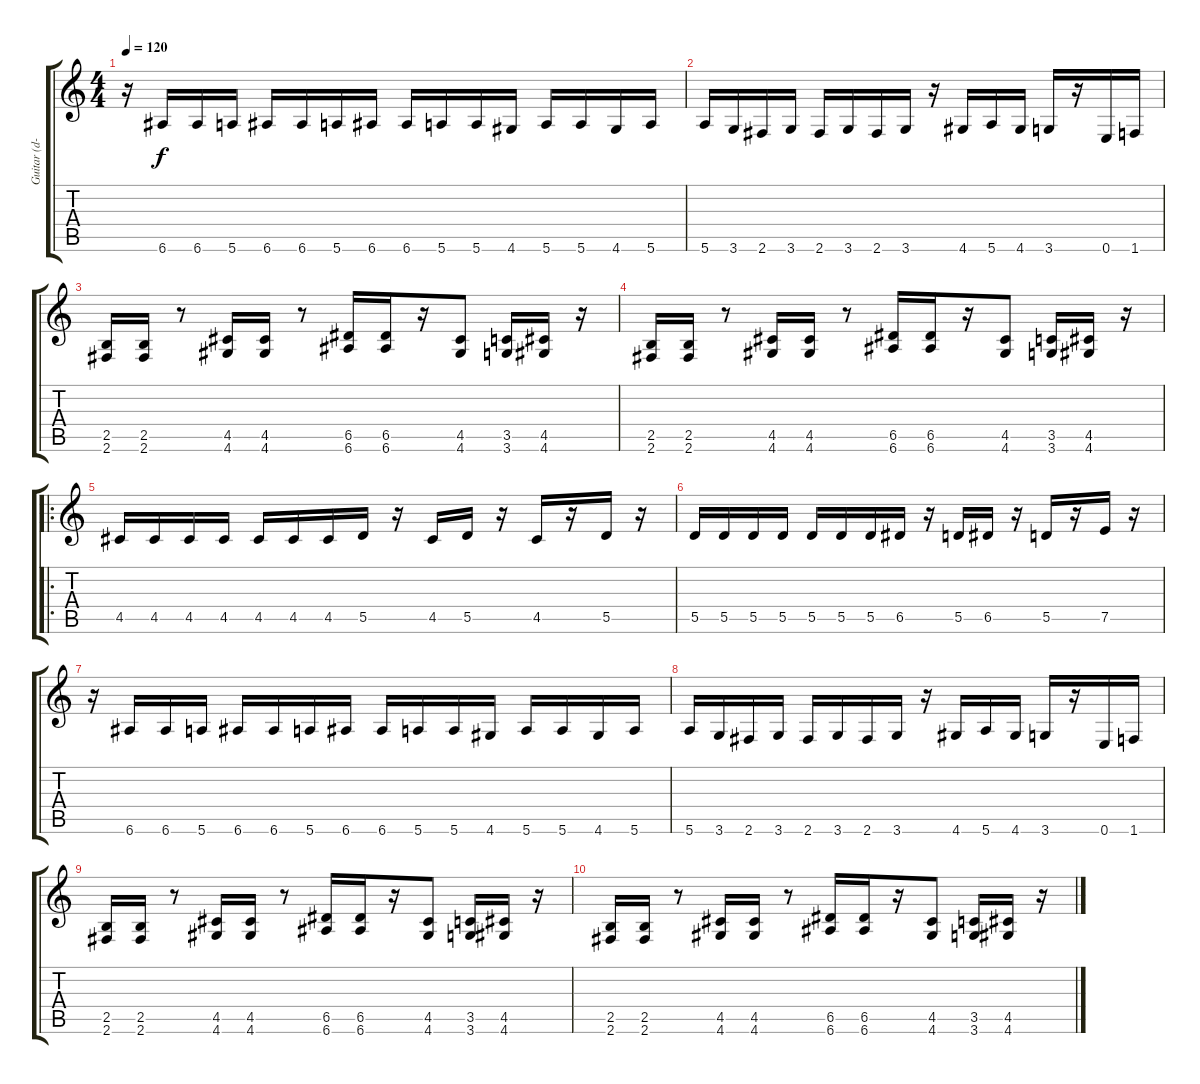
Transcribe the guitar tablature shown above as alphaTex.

\track ("Guitar (d-Man)" "Guitar (d-") {instrument overdrivenguitar}
\staff {score tabs}
\tuning (E4 B3 G3 D3 A2 E2) {hide}
\ts (4 4)
\tempo 120
\clef g2
\ks c
r.16{dy f} 6.6.16{volume 10 instrument distortionguitar} 6.6.16 5.6.16 6.6.16 6.6.16 5.6.16 6.6.16 6.6.16 5.6.16 5.6.16 4.6.16 5.6.16 5.6.16 4.6.16 5.6.16 |
5.6.16 3.6.16 2.6.16 3.6.16 2.6.16 3.6.16 2.6.16 3.6.16 r.16 4.6.16{volume 12} 5.6.16{instrument overdrivenguitar} 4.6.16 3.6.16 r.16 0.6.16 1.6.16 |
(2.5 2.6).16 (2.5 2.6).16 r.8 (4.5 4.6).16 (4.5 4.6).16 r.8 (6.5 6.6).16 (6.5 6.6).16 r.16 (4.5 4.6).8 (3.5 3.6).16 (4.5 4.6).16 r.16 |
(2.5 2.6).16 (2.5 2.6).16 r.8 (4.5 4.6).16 (4.5 4.6).16 r.8 (6.5 6.6).16 (6.5 6.6).16 r.16 (4.5 4.6).8 (3.5 3.6).16 (4.5 4.6).16 r.16 |
\ro
4.5.16 4.5.16 4.5.16 4.5.16 4.5.16 4.5.16 4.5.16 5.5.16 r.16 4.5.16 5.5.16 r.16 4.5.16 r.16 5.5.16 r.16 |
5.5.16 5.5.16 5.5.16 5.5.16 5.5.16 5.5.16 5.5.16 6.5.16 r.16 5.5.16 6.5.16 r.16 5.5.16 r.16 7.5.16 r.16 |
r.16 6.6.16{volume 10 instrument distortionguitar} 6.6.16 5.6.16 6.6.16 6.6.16 5.6.16 6.6.16 6.6.16 5.6.16 5.6.16 4.6.16 5.6.16 5.6.16 4.6.16 5.6.16 |
5.6.16 3.6.16 2.6.16 3.6.16 2.6.16 3.6.16 2.6.16 3.6.16 r.16 4.6.16{volume 12} 5.6.16{instrument overdrivenguitar} 4.6.16 3.6.16 r.16 0.6.16 1.6.16 |
(2.5 2.6).16 (2.5 2.6).16 r.8 (4.5 4.6).16 (4.5 4.6).16 r.8 (6.5 6.6).16 (6.5 6.6).16 r.16 (4.5 4.6).8 (3.5 3.6).16 (4.5 4.6).16 r.16 |
(2.5 2.6).16 (2.5 2.6).16 r.8 (4.5 4.6).16 (4.5 4.6).16 r.8 (6.5 6.6).16 (6.5 6.6).16 r.16 (4.5 4.6).8 (3.5 3.6).16 (4.5 4.6).16 r.16
